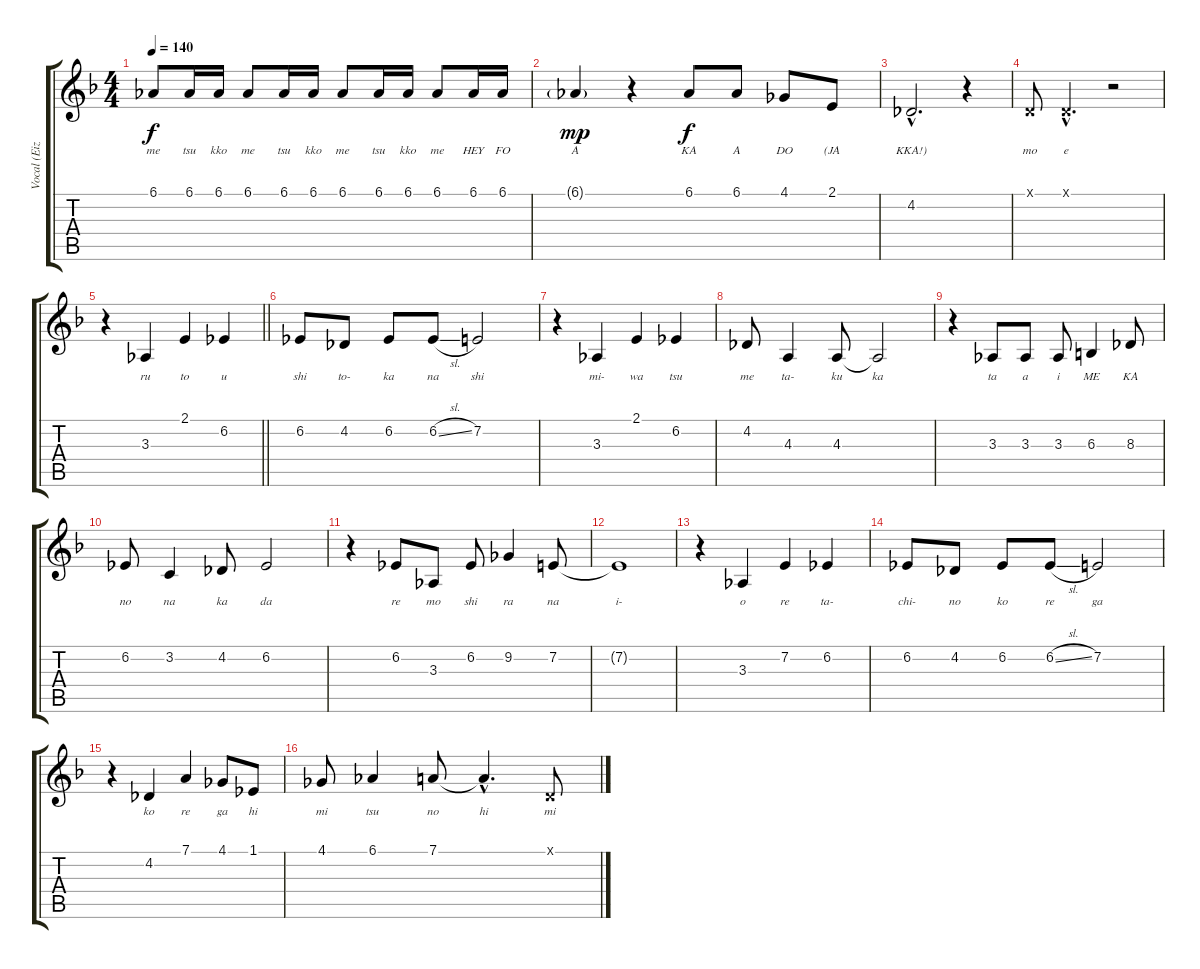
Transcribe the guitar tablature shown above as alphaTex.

\track ("Vocal (Eizo)" "Vocal (Eiz") {instrument flute}
\staff {score tabs}
\tuning (D4 A3 F3 C3 G2 D2) {hide}
\ts (4 4)
\tempo 140
\clef g2
\ks f
6.1.8{lyrics (0 "me") lyrics (1 "") lyrics (2 "") lyrics (3 "") lyrics (4 "") dy f} 6.1.16{lyrics (0 "tsu") lyrics (1 "") lyrics (2 "") lyrics (3 "") lyrics (4 "")} 6.1.16{lyrics (0 "kko") lyrics (1 "") lyrics (2 "") lyrics (3 "") lyrics (4 "")} 6.1.8{lyrics (0 "me") lyrics (1 "") lyrics (2 "") lyrics (3 "") lyrics (4 "")} 6.1.16{lyrics (0 "tsu") lyrics (1 "") lyrics (2 "") lyrics (3 "") lyrics (4 "")} 6.1.16{lyrics (0 "kko") lyrics (1 "") lyrics (2 "") lyrics (3 "") lyrics (4 "")} 6.1.8{lyrics (0 "me") lyrics (1 "") lyrics (2 "") lyrics (3 "") lyrics (4 "")} 6.1.16{lyrics (0 "tsu") lyrics (1 "") lyrics (2 "") lyrics (3 "") lyrics (4 "")} 6.1.16{lyrics (0 "kko") lyrics (1 "") lyrics (2 "") lyrics (3 "") lyrics (4 "")} 6.1.8{lyrics (0 "me") lyrics (1 "") lyrics (2 "") lyrics (3 "") lyrics (4 "")} 6.1.16{lyrics (0 "HEY") lyrics (1 "") lyrics (2 "") lyrics (3 "") lyrics (4 "")} 6.1.16{lyrics (0 "FO") lyrics (1 "") lyrics (2 "") lyrics (3 "") lyrics (4 "")} |
6.1{g}.4{lyrics (0 "A") lyrics (1 "") lyrics (2 "") lyrics (3 "") lyrics (4 "") dy mp} r.4 6.1.8{lyrics (0 "KA") lyrics (1 "") lyrics (2 "") lyrics (3 "") lyrics (4 "") dy f} 6.1.8{lyrics (0 "A") lyrics (1 "") lyrics (2 "") lyrics (3 "") lyrics (4 "")} 4.1.8{lyrics (0 "DO") lyrics (1 "") lyrics (2 "") lyrics (3 "") lyrics (4 "")} 2.1.8{lyrics (0 "(JA") lyrics (1 "") lyrics (2 "") lyrics (3 "") lyrics (4 "")} |
4.2{hac}.2{d lyrics (0 "KKA!)") lyrics (1 "") lyrics (2 "") lyrics (3 "") lyrics (4 "")} r.4 |
0.1{x}.8{lyrics (0 "mo") lyrics (1 "") lyrics (2 "") lyrics (3 "") lyrics (4 "")} 0.1{hac x}.4{d lyrics (0 "e") lyrics (1 "") lyrics (2 "") lyrics (3 "") lyrics (4 "")} r.2 |
\barLineRight lightlight
r.4 3.3.4{lyrics (0 "ru") lyrics (1 "") lyrics (2 "") lyrics (3 "") lyrics (4 "")} 2.1.4{lyrics (0 "to") lyrics (1 "") lyrics (2 "") lyrics (3 "") lyrics (4 "")} 6.2.4{lyrics (0 "u") lyrics (1 "") lyrics (2 "") lyrics (3 "") lyrics (4 "")} |
6.2.8{lyrics (0 "shi") lyrics (1 "") lyrics (2 "") lyrics (3 "") lyrics (4 "")} 4.2.8{lyrics (0 "to-") lyrics (1 "") lyrics (2 "") lyrics (3 "") lyrics (4 "")} 6.2.8{lyrics (0 "ka") lyrics (1 "") lyrics (2 "") lyrics (3 "") lyrics (4 "")} 6.2{sl}.8{lyrics (0 "na") lyrics (1 "") lyrics (2 "") lyrics (3 "") lyrics (4 "")} 7.2.2{lyrics (0 "shi") lyrics (1 "") lyrics (2 "") lyrics (3 "") lyrics (4 "")} |
r.4 3.3.4{lyrics (0 "mi-") lyrics (1 "") lyrics (2 "") lyrics (3 "") lyrics (4 "")} 2.1.4{lyrics (0 "wa") lyrics (1 "") lyrics (2 "") lyrics (3 "") lyrics (4 "")} 6.2.4{lyrics (0 "tsu") lyrics (1 "") lyrics (2 "") lyrics (3 "") lyrics (4 "")} |
4.2.8{lyrics (0 "me") lyrics (1 "") lyrics (2 "") lyrics (3 "") lyrics (4 "")} 4.3.4{lyrics (0 "ta-") lyrics (1 "") lyrics (2 "") lyrics (3 "") lyrics (4 "")} 4.3.8{lyrics (0 "ku") lyrics (1 "") lyrics (2 "") lyrics (3 "") lyrics (4 "")} 4.3{t}.2{lyrics (0 "ka") lyrics (1 "") lyrics (2 "") lyrics (3 "") lyrics (4 "")} |
r.4 3.3.8{lyrics (0 "ta") lyrics (1 "") lyrics (2 "") lyrics (3 "") lyrics (4 "")} 3.3.8{lyrics (0 "a") lyrics (1 "") lyrics (2 "") lyrics (3 "") lyrics (4 "")} 3.3.8{lyrics (0 "i") lyrics (1 "") lyrics (2 "") lyrics (3 "") lyrics (4 "")} 6.3.4{lyrics (0 "ME") lyrics (1 "") lyrics (2 "") lyrics (3 "") lyrics (4 "")} 8.3.8{lyrics (0 "KA") lyrics (1 "") lyrics (2 "") lyrics (3 "") lyrics (4 "")} |
6.2.8{lyrics (0 "no") lyrics (1 "") lyrics (2 "") lyrics (3 "") lyrics (4 "")} 3.2.4{lyrics (0 "na") lyrics (1 "") lyrics (2 "") lyrics (3 "") lyrics (4 "")} 4.2.8{lyrics (0 "ka") lyrics (1 "") lyrics (2 "") lyrics (3 "") lyrics (4 "")} 6.2.2{lyrics (0 "da") lyrics (1 "") lyrics (2 "") lyrics (3 "") lyrics (4 "")} |
r.4 6.2.8{lyrics (0 "re") lyrics (1 "") lyrics (2 "") lyrics (3 "") lyrics (4 "")} 3.3.8{lyrics (0 "mo") lyrics (1 "") lyrics (2 "") lyrics (3 "") lyrics (4 "")} 6.2.8{lyrics (0 "shi") lyrics (1 "") lyrics (2 "") lyrics (3 "") lyrics (4 "")} 9.2.4{lyrics (0 "ra") lyrics (1 "") lyrics (2 "") lyrics (3 "") lyrics (4 "")} 7.2.8{lyrics (0 "na") lyrics (1 "") lyrics (2 "") lyrics (3 "") lyrics (4 "")} |
7.2{t}.1{lyrics (0 "i-") lyrics (1 "") lyrics (2 "") lyrics (3 "") lyrics (4 "")} |
r.4 3.3.4{lyrics (0 "o") lyrics (1 "") lyrics (2 "") lyrics (3 "") lyrics (4 "")} 7.2.4{lyrics (0 "re") lyrics (1 "") lyrics (2 "") lyrics (3 "") lyrics (4 "")} 6.2.4{lyrics (0 "ta-") lyrics (1 "") lyrics (2 "") lyrics (3 "") lyrics (4 "")} |
6.2.8{lyrics (0 "chi-") lyrics (1 "") lyrics (2 "") lyrics (3 "") lyrics (4 "")} 4.2.8{lyrics (0 "no") lyrics (1 "") lyrics (2 "") lyrics (3 "") lyrics (4 "")} 6.2.8{lyrics (0 "ko") lyrics (1 "") lyrics (2 "") lyrics (3 "") lyrics (4 "")} 6.2{sl}.8{lyrics (0 "re") lyrics (1 "") lyrics (2 "") lyrics (3 "") lyrics (4 "")} 7.2.2{lyrics (0 "ga") lyrics (1 "") lyrics (2 "") lyrics (3 "") lyrics (4 "")} |
r.4 4.2.4{lyrics (0 "ko") lyrics (1 "") lyrics (2 "") lyrics (3 "") lyrics (4 "")} 7.1.4{lyrics (0 "re") lyrics (1 "") lyrics (2 "") lyrics (3 "") lyrics (4 "")} 4.1.8{lyrics (0 "ga") lyrics (1 "") lyrics (2 "") lyrics (3 "") lyrics (4 "")} 1.1.8{lyrics (0 "hi") lyrics (1 "") lyrics (2 "") lyrics (3 "") lyrics (4 "")} |
4.1.8{lyrics (0 "mi") lyrics (1 "") lyrics (2 "") lyrics (3 "") lyrics (4 "")} 6.1.4{lyrics (0 "tsu") lyrics (1 "") lyrics (2 "") lyrics (3 "") lyrics (4 "")} 7.1.8{lyrics (0 "no") lyrics (1 "") lyrics (2 "") lyrics (3 "") lyrics (4 "")} 7.1{hac t}.4{d lyrics (0 "hi") lyrics (1 "") lyrics (2 "") lyrics (3 "") lyrics (4 "")} 0.1{x}.8{lyrics (0 "mi") lyrics (1 "") lyrics (2 "") lyrics (3 "") lyrics (4 "")}
